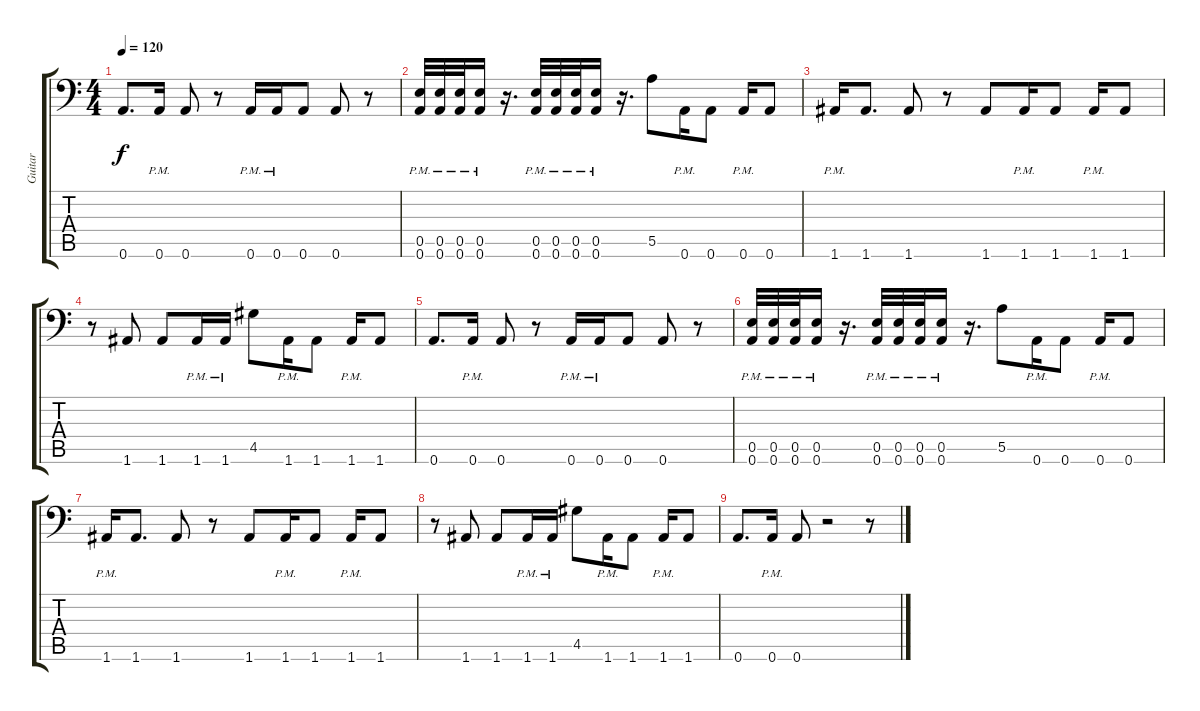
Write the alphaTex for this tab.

\track ("Guitar" "Guitar") {instrument distortionguitar}
\staff {score tabs}
\tuning (B3 Gb3 D3 A2 E2 A1) {hide}
\ts (4 4)
\tempo 120
\clef f4
\ks c
0.6.8{d dy f} 0.6{pm}.16 0.6.8 r.8 0.6{pm}.16 0.6{pm}.16 0.6.8 0.6.8 r.8 |
(0.5{pm} 0.6{pm}).32 (0.5{pm} 0.6{pm}).32 (0.5{pm} 0.6{pm}).32 (0.5{pm} 0.6{pm}).16 r.16{d} (0.5{pm} 0.6{pm}).32 (0.5{pm} 0.6{pm}).32 (0.5{pm} 0.6{pm}).32 (0.5{pm} 0.6{pm}).16 r.16{d} 5.5.8 0.6{pm}.16 0.6.8 0.6{pm}.16 0.6.8 |
1.6{pm}.16 1.6.8{d} 1.6.8 r.8 1.6.8 1.6{pm}.16 1.6.8 1.6{pm}.16 1.6.8 |
r.8 1.6.8 1.6.8 1.6{pm}.16 1.6{pm}.16 4.5.8 1.6{pm}.16 1.6.8 1.6{pm}.16 1.6.8 |
0.6.8{d} 0.6{pm}.16 0.6.8 r.8 0.6{pm}.16 0.6{pm}.16 0.6.8 0.6.8 r.8 |
(0.5{pm} 0.6{pm}).32 (0.5{pm} 0.6{pm}).32 (0.5{pm} 0.6{pm}).32 (0.5{pm} 0.6{pm}).16 r.16{d} (0.5{pm} 0.6{pm}).32 (0.5{pm} 0.6{pm}).32 (0.5{pm} 0.6{pm}).32 (0.5{pm} 0.6{pm}).16 r.16{d} 5.5.8 0.6{pm}.16 0.6.8 0.6{pm}.16 0.6.8 |
1.6{pm}.16 1.6.8{d} 1.6.8 r.8 1.6.8 1.6{pm}.16 1.6.8 1.6{pm}.16 1.6.8 |
r.8 1.6.8 1.6.8 1.6{pm}.16 1.6{pm}.16 4.5.8 1.6{pm}.16 1.6.8 1.6{pm}.16 1.6.8 |
0.6.8{d} 0.6{pm}.16 0.6.8 r.2 r.8
